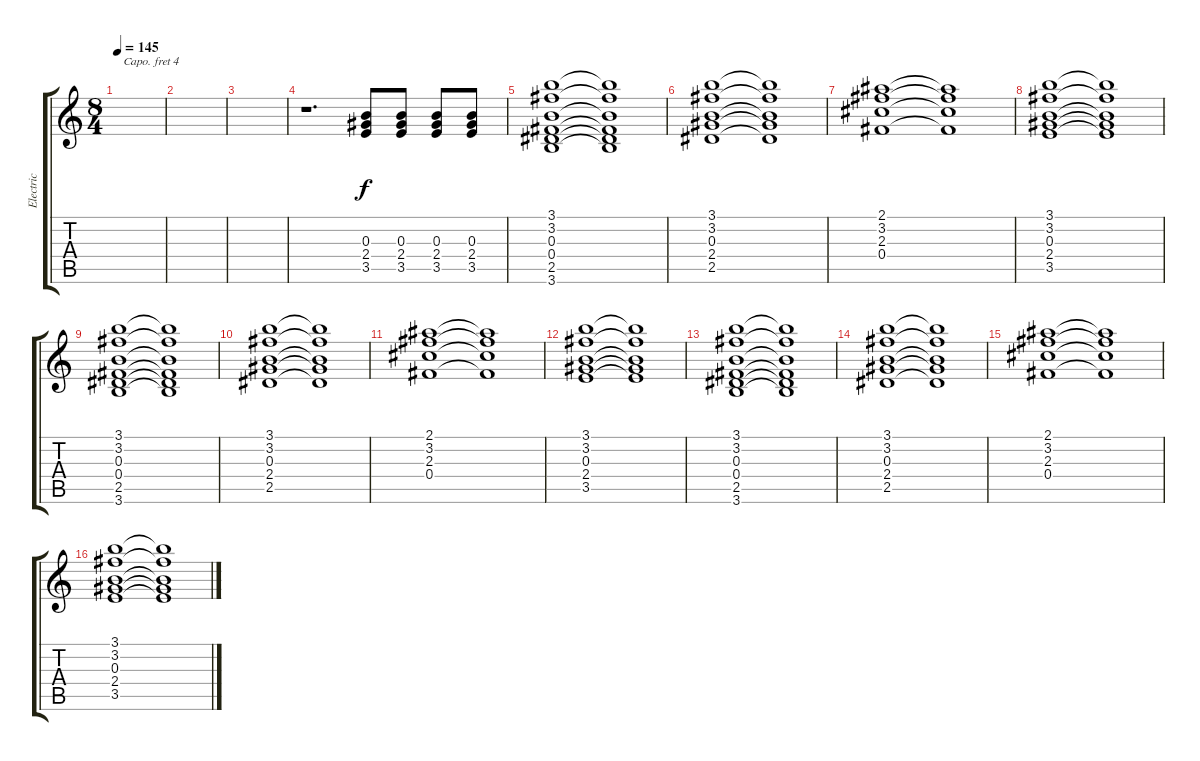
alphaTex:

\track ("Electric" "Electric") {instrument distortionguitar}
\staff {score tabs}
\capo 4
\tuning (E4 B3 G3 D3 A2 E2) {hide}
\ts (8 4)
\tempo 145
\clef g2
\ks c
|
|
|
r.1{d} (0.3 2.4 3.5).8 (0.3 2.4 3.5).8 (0.3 2.4 3.5).8 (0.3 2.4 3.5).8 |
(3.1 3.2 0.3 0.4 2.5 3.6).1 (3.1{t} 3.2{t} 0.3{t} 0.4{t} 2.5{t} 3.6{t}).1 |
(3.1 3.2 0.3 2.4 2.5).1 (3.1{t} 3.2{t} 0.3{t} 2.4{t} 2.5{t}).1 |
(2.1 3.2 2.3 0.4).1 (2.1{t} 3.2{t} 2.3{t} 0.4{t}).1 |
(3.1 3.2 0.3 2.4 3.5).1 (3.1{t} 3.2{t} 0.3{t} 2.4{t} 3.5{t}).1 |
(3.1 3.2 0.3 0.4 2.5 3.6).1 (3.1{t} 3.2{t} 0.3{t} 0.4{t} 2.5{t} 3.6{t}).1 |
(3.1 3.2 0.3 2.4 2.5).1 (3.1{t} 3.2{t} 0.3{t} 2.4{t} 2.5{t}).1 |
(2.1 3.2 2.3 0.4).1 (2.1{t} 3.2{t} 2.3{t} 0.4{t}).1 |
(3.1 3.2 0.3 2.4 3.5).1 (3.1{t} 3.2{t} 0.3{t} 2.4{t} 3.5{t}).1 |
(3.1 3.2 0.3 0.4 2.5 3.6).1 (3.1{t} 3.2{t} 0.3{t} 0.4{t} 2.5{t} 3.6{t}).1 |
(3.1 3.2 0.3 2.4 2.5).1 (3.1{t} 3.2{t} 0.3{t} 2.4{t} 2.5{t}).1 |
(2.1 3.2 2.3 0.4).1 (2.1{t} 3.2{t} 2.3{t} 0.4{t}).1 |
(3.1 3.2 0.3 2.4 3.5).1 (3.1{t} 3.2{t} 0.3{t} 2.4{t} 3.5{t}).1
